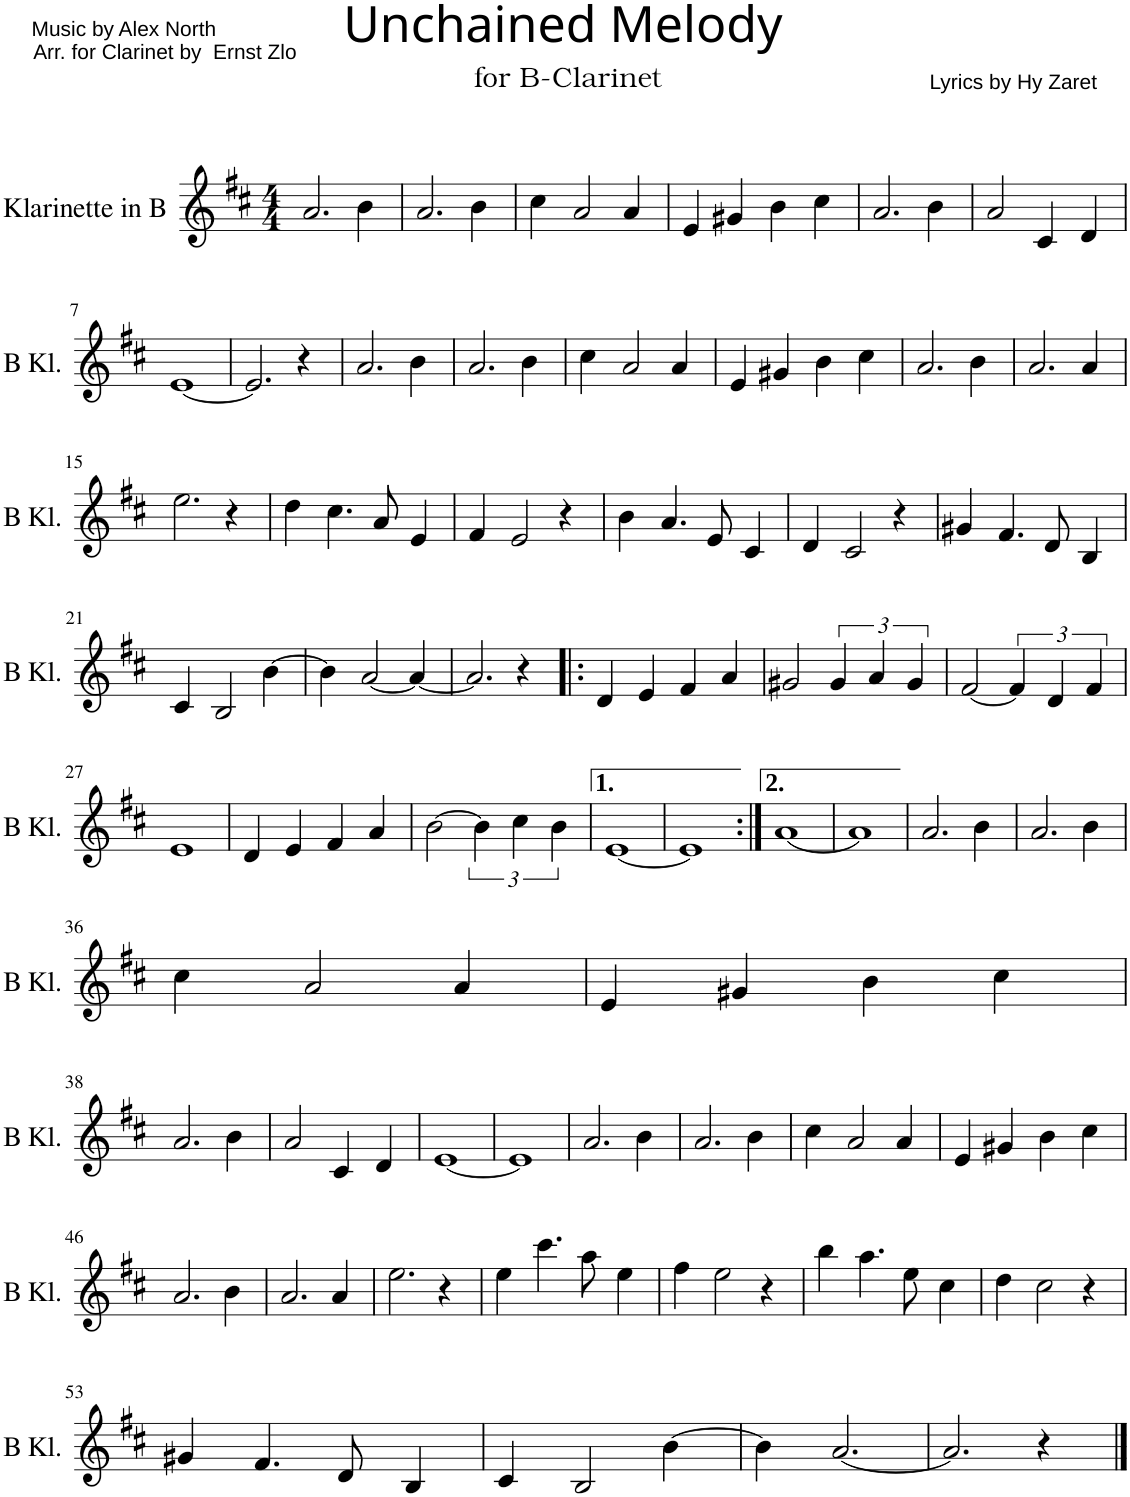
**kern
*part1
*staff1
*I"Klarinette in B
*clefG2
*Trd1c2
*k[f#c#]
*M4/4
=1
2.a/
4b\
=2
2.a/
4b\
=3
4cc#\
2a/
4a/
=4
4e/
4g#X/
4b\
4cc#\
=5
2.a/
4b\
=6
2a/
4c#/
4d/
!!LO:LB:g=z
=7
[1e
=8
2.e/]
4r
=9
2.a/
4b\
=10
2.a/
4b\
=11
4cc#\
2a/
4a/
=12
4e/
4g#X/
4b\
4cc#\
=13
2.a/
4b\
=14
2.a/
4a/
!!LO:LB:g=z
=15
2.ee\
4r
=16
4dd\
4.cc#\
8a/
4e/
=17
4f#/
2e/
4r
=18
4b\
4.a/
8e/
4c#/
=19
4d/
2c#/
4r
=20
4g#X/
4.f#/
8d/
4B/
!!LO:LB:g=z
=21
4c#/
2B/
[4b\
=22
4b\]
[2a/
4a/_
=23
2.a/]
4r
=24!|:
4d/
4e/
4f#/
4a/
=25
2g#X/
6g#/
6a/
6g#/
=26
[2f#/
6f#/]
6d/
6f#/
!!LO:LB:g=z
=27
1e
=28
4d/
4e/
4f#/
4a/
=29
[2b\
6b\]
6cc#\
6b\
=30
[1e
=31
1e]
=32:|!
[1a
=33
1a]
=34
2.a/
4b\
=35
2.a/
4b\
!!LO:LB:g=z
=36
4cc#\
2a/
4a/
=37
4e/
4g#X/
4b\
4cc#\
!!LO:LB:g=z
=38
2.a/
4b\
=39
2a/
4c#/
4d/
=40
[1e
=41
1e]
=42
2.a/
4b\
=43
2.a/
4b\
=44
4cc#\
2a/
4a/
=45
4e/
4g#X/
4b\
4cc#\
!!LO:LB:g=z
=46
2.a/
4b\
=47
2.a/
4a/
=48
2.ee\
4r
=49
4ee\
4.ccc#\
8aa\
4ee\
=50
4ff#\
2ee\
4r
=51
4bb\
4.aa\
8ee\
4cc#\
=52
4dd\
2cc#\
4r
!!LO:LB:g=z
=53
4g#X/
4.f#/
8d/
4B/
=54
4c#/
2B/
[4b\
=55
4b\]
[2.a/
=56
2.a/]
4r
==
*-
